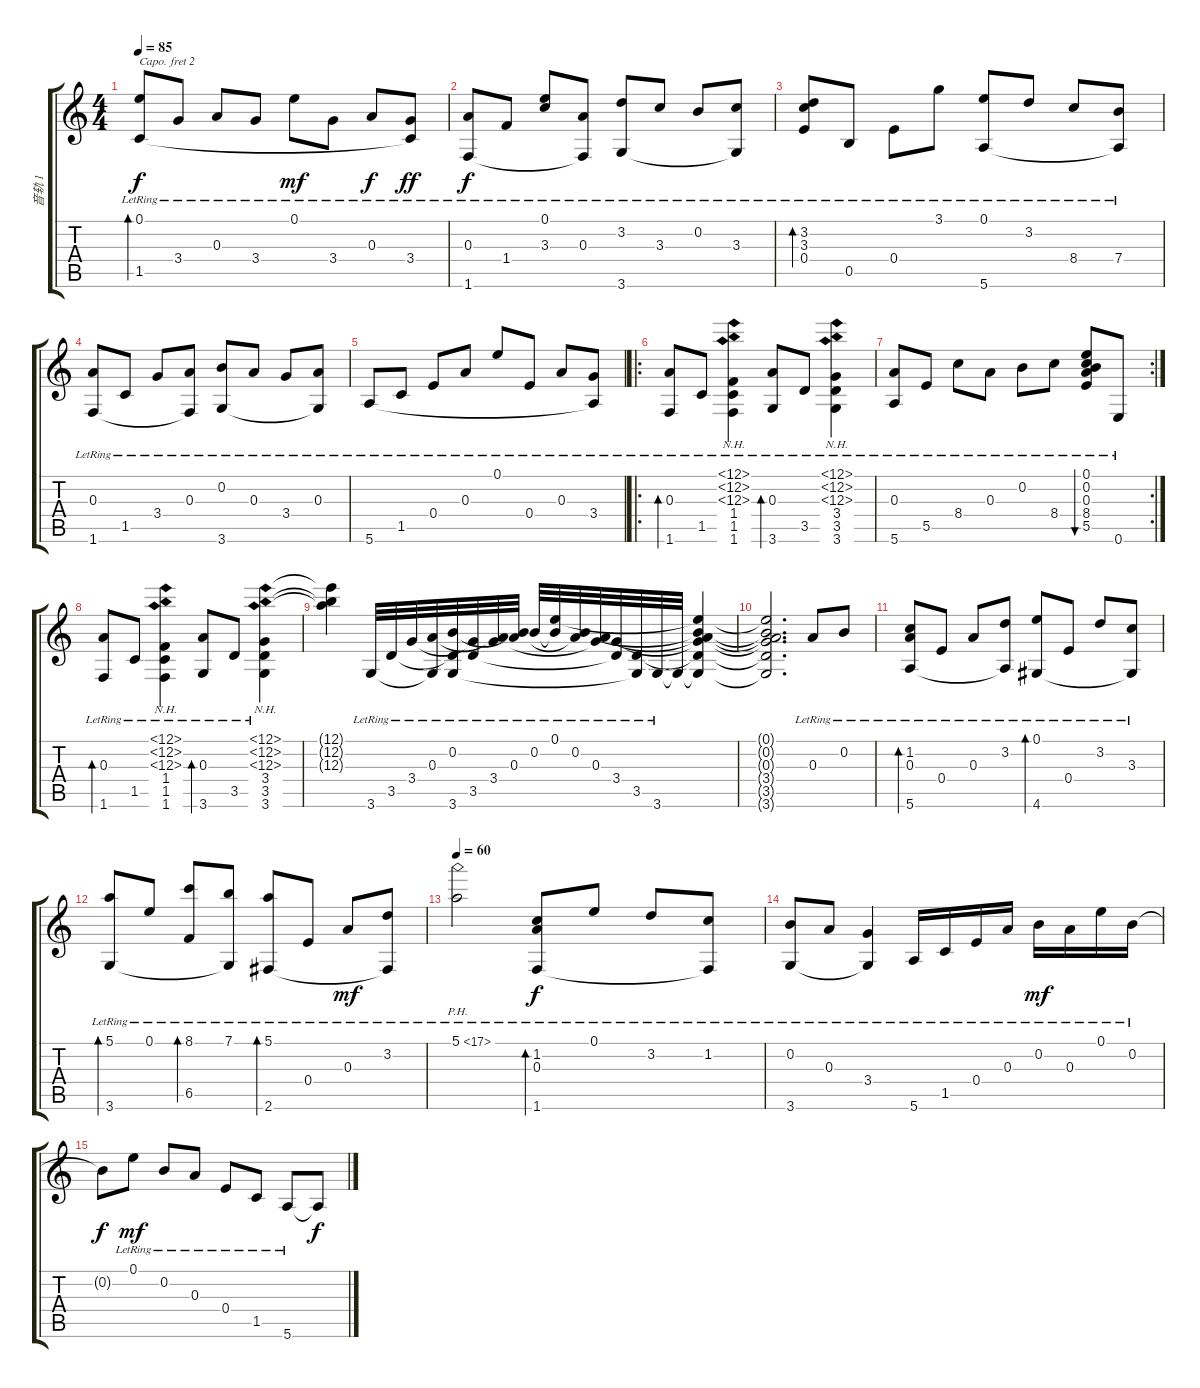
\track ("音轨 1" "音轨 1") {instrument acousticguitarsteel}
\staff {score tabs}
\capo 2
\tuning (D4 A3 G3 D3 A2 D2) {hide}
\ts (4 4)
\tempo 85
\clef g2
\ks c
(0.1{lr} 1.5{lr}).8{bd 240 dy f} 3.4{lr}.8 0.3{lr}.8 3.4{lr}.8 0.1{lr}.8{dy mf} 3.4{lr}.8 0.3{lr}.8{dy f} (3.4{lr} 1.5{t}).8{dy ff} |
(0.3{lr} 1.6{lr}).8{dy f} 1.4{lr}.8 (0.1{lr} 3.3{lr}).8 (0.3{lr} 1.6{t}).8 (3.2{lr} 3.6{lr}).8 3.3{lr}.8 0.2{lr}.8 (3.3{lr} 3.6{t}).8 |
(3.2{lr} 3.3{lr} 0.4{lr}).8{bd 240} 0.5{lr}.8 0.4{lr}.8 3.1{lr}.8 (0.1{lr} 5.6{lr}).8 3.2{lr}.8 8.4{lr}.8 (7.4{lr} 5.6{t}).8 |
(0.3{lr} 1.6{lr}).8 1.5{lr}.8 3.4{lr}.8 (0.3{lr} 1.6{t}).8 (0.2{lr} 3.6{lr}).8 0.3{lr}.8 3.4{lr}.8 (0.3{lr} 3.6{t}).8 |
5.6{lr}.8 1.5{lr}.8 0.4{lr}.8 0.3{lr}.8 0.1{lr}.8 0.4{lr}.8 0.3{lr}.8 (3.4{lr} 5.6{t}).8 |
\ro
(0.3{lr} 1.6{lr}).8{bd 240} 1.5{lr}.8 (12.1{nh lr} 12.2{nh lr} 12.3{nh lr} 1.4{lr} 1.5{lr} 1.6{lr}).4 (0.3{lr} 3.6{lr}).8{bd 240} 3.5{lr}.8 (12.1{nh lr} 12.2{nh lr} 12.3{nh lr} 3.4{lr} 3.5{lr} 3.6{lr}).4 |
\rc 2
(0.3{lr} 5.6{lr}).8 5.5{lr}.8 8.4{lr}.8 0.3{lr}.8 0.2{lr}.8 8.4{lr}.8 (0.1{lr} 0.2{lr} 0.3{lr} 8.4{lr} 5.5{lr}).8{bu 240} 0.6{lr}.8 |
(0.3{lr} 1.6{lr}).8{bd 240} 1.5{lr}.8 (12.1{nh lr} 12.2{nh lr} 12.3{nh lr} 1.4{lr} 1.5{lr} 1.6{lr}).4 (0.3{lr} 3.6{lr}).8{bd 240} 3.5{lr}.8 (12.1{nh lr} 12.2{nh lr} 12.3{nh lr} 3.4{lr} 3.5{lr} 3.6{lr}).4 |
(12.1{t} 12.2{t} 12.3{t}).4 3.6{lr}.32 3.5{lr}.32 3.4{lr}.32 (0.3{lr} 3.6{t}).32 (0.2{lr} 3.5{t} 3.6{lr}).32 (3.4{t} 3.5{lr}).32 (0.3{t} 3.4{lr}).32 (0.2{t} 0.3{lr}).32 0.2{lr}.32 (0.1{lr} 0.2{t}).32 (0.2{lr} 0.3{t}).32 (0.3{lr} 3.4{t}).32 (3.4{lr} 3.5{t}).32 (3.5{lr} 3.6{t}).32 3.6{lr}.32 3.6{t}.32 (0.1{t} 0.2{t} 0.3{t} 3.4{t} 3.5{t} 3.6{t}).4 |
(0.1{t} 0.2{t} 0.3{t} 3.4{t} 3.5{t} 3.6{t}).2{d} 0.3{lr}.8 0.2{lr}.8 |
(1.2{lr} 0.3{lr} 5.6{lr}).8{bd 240} 0.4{lr}.8 0.3{lr}.8 (3.2{lr} 5.6{t}).8 (0.1{lr} 4.6{lr}).8{bd 240} 0.4{lr}.8 3.2{lr}.8 (3.3{lr} 4.6{t}).8 |
(5.1{lr} 3.6{lr}).8{bd 240} 0.1{lr}.8 (8.1{lr} 6.5{lr}).8{bd 240} (7.1{lr} 3.6{t}).8 (5.1{lr} 2.6{lr}).8{bd 240} 0.4{lr}.8 0.3{lr}.8{dy mf} (3.2{lr} 2.6{t}).8 |
\tempo 60
5.1{ph 12 lr}.2 (1.2{lr} 0.3{lr} 1.6{lr}).8{bd 240 dy f} 0.1{lr}.8 3.2{lr}.8 (1.2{lr} 1.6{t}).8 |
(0.2{lr} 3.6{lr}).8 0.3{lr}.8 (3.4{lr} 3.6{t}).4 5.6{lr}.16 1.5{lr}.16 0.4{lr}.16 0.3{lr}.16 0.2{lr}.16{dy mf} 0.3{lr}.16 0.1{lr}.16 0.2{lr}.16 |
0.2{t}.8{dy f} 0.1{lr}.8{dy mf} 0.2{lr}.8 0.3{lr}.8 0.4{lr}.8 1.5{lr}.8 5.6{lr}.8 5.6{t}.8{dy f}
